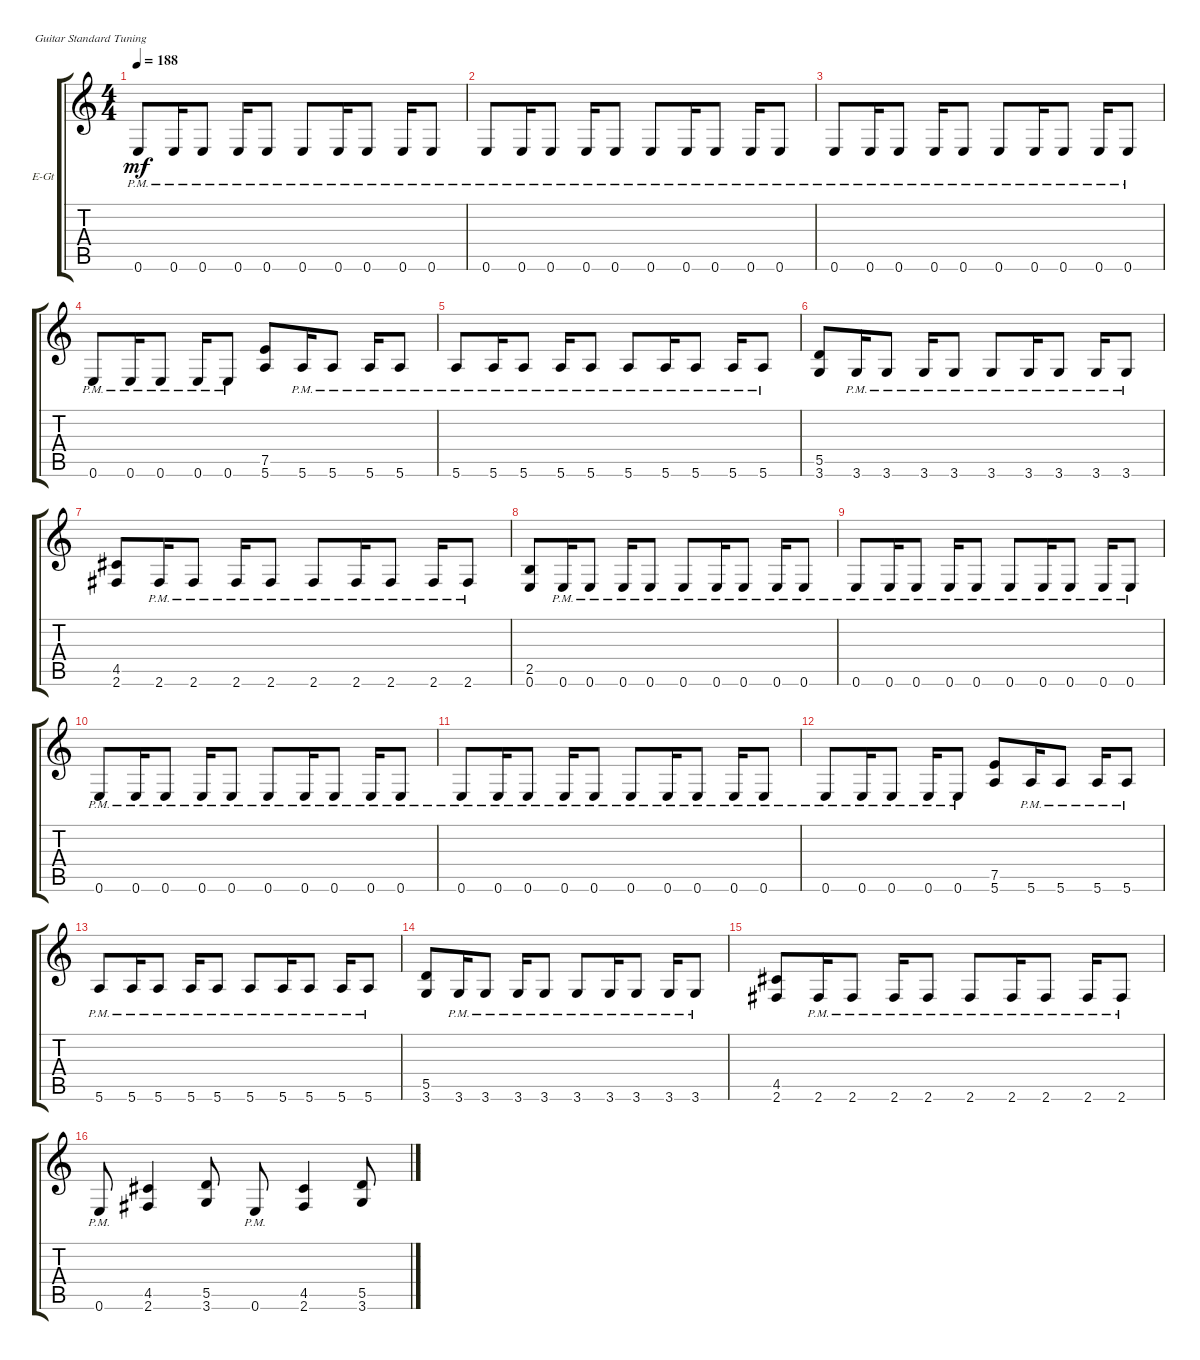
\bracketExtendMode groupsimilarinstruments
\firstSystemTrackNameOrientation horizontal
\otherSystemsTrackNameOrientation horizontal
\track ("Gtr Dist 2" "E-Gt") {instrument overdrivenguitar}
\staff {score tabs}
\tuning (E4 B3 G3 D3 A2 E2)
\ts (4 4)
\tempo 188
\clef g2
\ks c
0.6{pm}.8{dy mf} 0.6{pm}.16 0.6{pm}.8 0.6{pm}.16 0.6{pm}.8 0.6{pm}.8 0.6{pm}.16 0.6{pm}.8 0.6{pm}.16 0.6{pm}.8 |
0.6{pm}.8 0.6{pm}.16 0.6{pm}.8 0.6{pm}.16 0.6{pm}.8 0.6{pm}.8 0.6{pm}.16 0.6{pm}.8 0.6{pm}.16 0.6{pm}.8 |
0.6{pm}.8 0.6{pm}.16 0.6{pm}.8 0.6{pm}.16 0.6{pm}.8 0.6{pm}.8 0.6{pm}.16 0.6{pm}.8 0.6{pm}.16 0.6{pm}.8 |
0.6{pm}.8 0.6{pm}.16 0.6{pm}.8 0.6{pm}.16 0.6{pm}.8 (7.5 5.6).8 5.6{pm}.16 5.6{pm}.8 5.6{pm}.16 5.6{pm}.8 |
5.6{pm}.8 5.6{pm}.16 5.6{pm}.8 5.6{pm}.16 5.6{pm}.8 5.6{pm}.8 5.6{pm}.16 5.6{pm}.8 5.6{pm}.16 5.6{pm}.8 |
(5.5 3.6).8 3.6{pm}.16 3.6{pm}.8 3.6{pm}.16 3.6{pm}.8 3.6{pm}.8 3.6{pm}.16 3.6{pm}.8 3.6{pm}.16 3.6{pm}.8 |
(4.5 2.6).8 2.6{pm}.16 2.6{pm}.8 2.6{pm}.16 2.6{pm}.8 2.6{pm}.8 2.6{pm}.16 2.6{pm}.8 2.6{pm}.16 2.6{pm}.8 |
(2.5 0.6).8 0.6{pm}.16 0.6{pm}.8 0.6{pm}.16 0.6{pm}.8 0.6{pm}.8 0.6{pm}.16 0.6{pm}.8 0.6{pm}.16 0.6{pm}.8 |
0.6{pm}.8 0.6{pm}.16 0.6{pm}.8 0.6{pm}.16 0.6{pm}.8 0.6{pm}.8 0.6{pm}.16 0.6{pm}.8 0.6{pm}.16 0.6{pm}.8 |
0.6{pm}.8 0.6{pm}.16 0.6{pm}.8 0.6{pm}.16 0.6{pm}.8 0.6{pm}.8 0.6{pm}.16 0.6{pm}.8 0.6{pm}.16 0.6{pm}.8 |
0.6{pm}.8 0.6{pm}.16 0.6{pm}.8 0.6{pm}.16 0.6{pm}.8 0.6{pm}.8 0.6{pm}.16 0.6{pm}.8 0.6{pm}.16 0.6{pm}.8 |
0.6{pm}.8 0.6{pm}.16 0.6{pm}.8 0.6{pm}.16 0.6{pm}.8 (7.5 5.6).8 5.6{pm}.16 5.6{pm}.8 5.6{pm}.16 5.6{pm}.8 |
5.6{pm}.8 5.6{pm}.16 5.6{pm}.8 5.6{pm}.16 5.6{pm}.8 5.6{pm}.8 5.6{pm}.16 5.6{pm}.8 5.6{pm}.16 5.6{pm}.8 |
(5.5 3.6).8 3.6{pm}.16 3.6{pm}.8 3.6{pm}.16 3.6{pm}.8 3.6{pm}.8 3.6{pm}.16 3.6{pm}.8 3.6{pm}.16 3.6{pm}.8 |
(4.5 2.6).8 2.6{pm}.16 2.6{pm}.8 2.6{pm}.16 2.6{pm}.8 2.6{pm}.8 2.6{pm}.16 2.6{pm}.8 2.6{pm}.16 2.6{pm}.8 |
0.6{pm}.8 (4.5 2.6).4 (5.5 3.6).8 0.6{pm}.8 (4.5 2.6).4 (5.5 3.6).8
